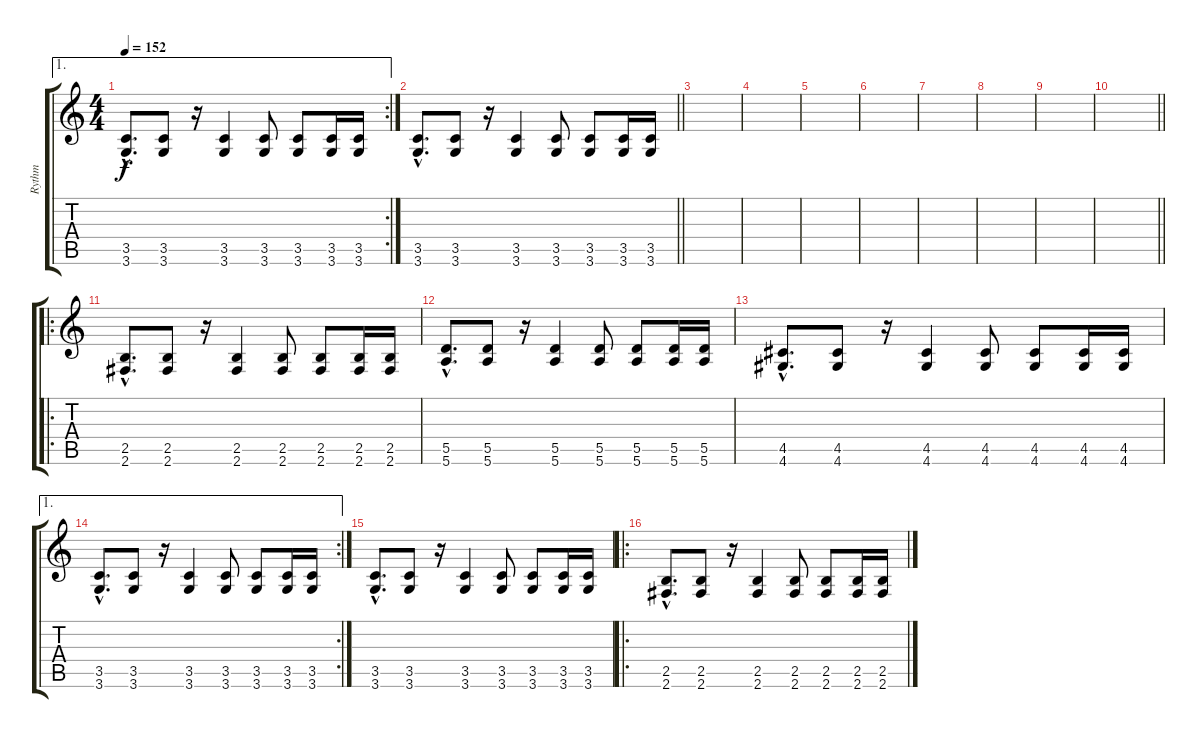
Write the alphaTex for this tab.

\track ("Rythm" "Rythm") {instrument distortionguitar}
\staff {score tabs}
\tuning (E4 B3 G3 D3 A2 E2) {hide}
\ae 1
\rc 2
\ts (4 4)
\tempo 152
\clef g2
\ks c
(3.5{hac} 3.6{hac}).8{d dy f} (3.5 3.6).8 r.16 (3.5 3.6).4 (3.5 3.6).8 (3.5 3.6).8 (3.5 3.6).16 (3.5 3.6).16 |
\barLineRight lightlight
(3.5{hac} 3.6{hac}).8{d} (3.5 3.6).8 r.16 (3.5 3.6).4 (3.5 3.6).8 (3.5 3.6).8 (3.5 3.6).16 (3.5 3.6).16 |
|
|
|
|
|
|
|
\barLineRight lightlight
|
\ro
(2.5{hac} 2.6{hac}).8{d} (2.5 2.6).8 r.16 (2.5 2.6).4 (2.5 2.6).8 (2.5 2.6).8 (2.5 2.6).16 (2.5 2.6).16 |
(5.5{hac} 5.6{hac}).8{d} (5.5 5.6).8 r.16 (5.5 5.6).4 (5.5 5.6).8 (5.5 5.6).8 (5.5 5.6).16 (5.5 5.6).16 |
(4.5{hac} 4.6{hac}).8{d} (4.5 4.6).8 r.16 (4.5 4.6).4 (4.5 4.6).8 (4.5 4.6).8 (4.5 4.6).16 (4.5 4.6).16 |
\ae 1
\rc 2
(3.5{hac} 3.6{hac}).8{d} (3.5 3.6).8 r.16 (3.5 3.6).4 (3.5 3.6).8 (3.5 3.6).8 (3.5 3.6).16 (3.5 3.6).16 |
(3.5{hac} 3.6{hac}).8{d} (3.5 3.6).8 r.16 (3.5 3.6).4 (3.5 3.6).8 (3.5 3.6).8 (3.5 3.6).16 (3.5 3.6).16 |
\ro
(2.5{hac} 2.6{hac}).8{d} (2.5 2.6).8 r.16 (2.5 2.6).4 (2.5 2.6).8 (2.5 2.6).8 (2.5 2.6).16 (2.5 2.6).16
